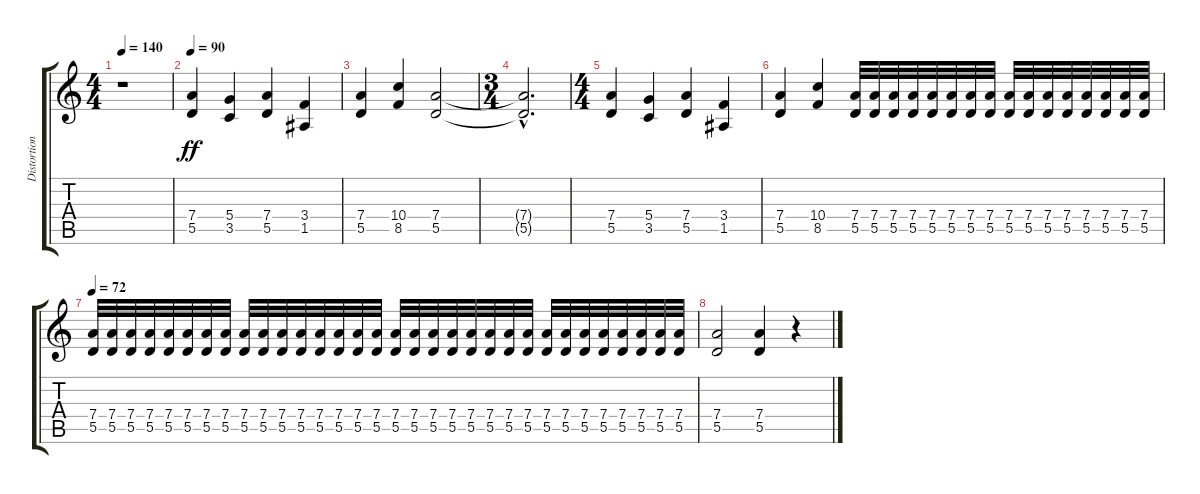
\track ("Distortion Guitar 1" "Distortion") {instrument distortionguitar}
\staff {score tabs}
\tuning (E4 B3 G3 D3 A2 E2) {hide}
\ts (4 4)
\tempo 140
\clef g2
\ks c
r.1{dy mp} |
\tempo 90
(7.4 5.5).4{dy ff} (5.4 3.5).4 (7.4 5.5).4 (3.4 1.5).4 |
(7.4 5.5).4 (10.4 8.5).4 (7.4 5.5).2 |
\ts (3 4)
(7.4{hac t} 5.5{hac t}).2{d} |
\ts (4 4)
(7.4 5.5).4 (5.4 3.5).4 (7.4 5.5).4 (3.4 1.5).4 |
(7.4 5.5).4 (10.4 8.5).4 (7.4 5.5).32 (7.4 5.5).32 (7.4 5.5).32 (7.4 5.5).32 (7.4 5.5).32 (7.4 5.5).32 (7.4 5.5).32 (7.4 5.5).32 (7.4 5.5).32 (7.4 5.5).32 (7.4 5.5).32 (7.4 5.5).32 (7.4 5.5).32 (7.4 5.5).32 (7.4 5.5).32 (7.4 5.5).32 |
\tempo 72
(7.4 5.5).32 (7.4 5.5).32 (7.4 5.5).32 (7.4 5.5).32 (7.4 5.5).32 (7.4 5.5).32 (7.4 5.5).32 (7.4 5.5).32 (7.4 5.5).32 (7.4 5.5).32 (7.4 5.5).32 (7.4 5.5).32 (7.4 5.5).32 (7.4 5.5).32 (7.4 5.5).32 (7.4 5.5).32 (7.4 5.5).32 (7.4 5.5).32 (7.4 5.5).32 (7.4 5.5).32 (7.4 5.5).32 (7.4 5.5).32 (7.4 5.5).32 (7.4 5.5).32 (7.4 5.5).32 (7.4 5.5).32 (7.4 5.5).32 (7.4 5.5).32 (7.4 5.5).32 (7.4 5.5).32 (7.4 5.5).32 (7.4 5.5).32 |
(7.4 5.5).2 (7.4 5.5).4 r.4
